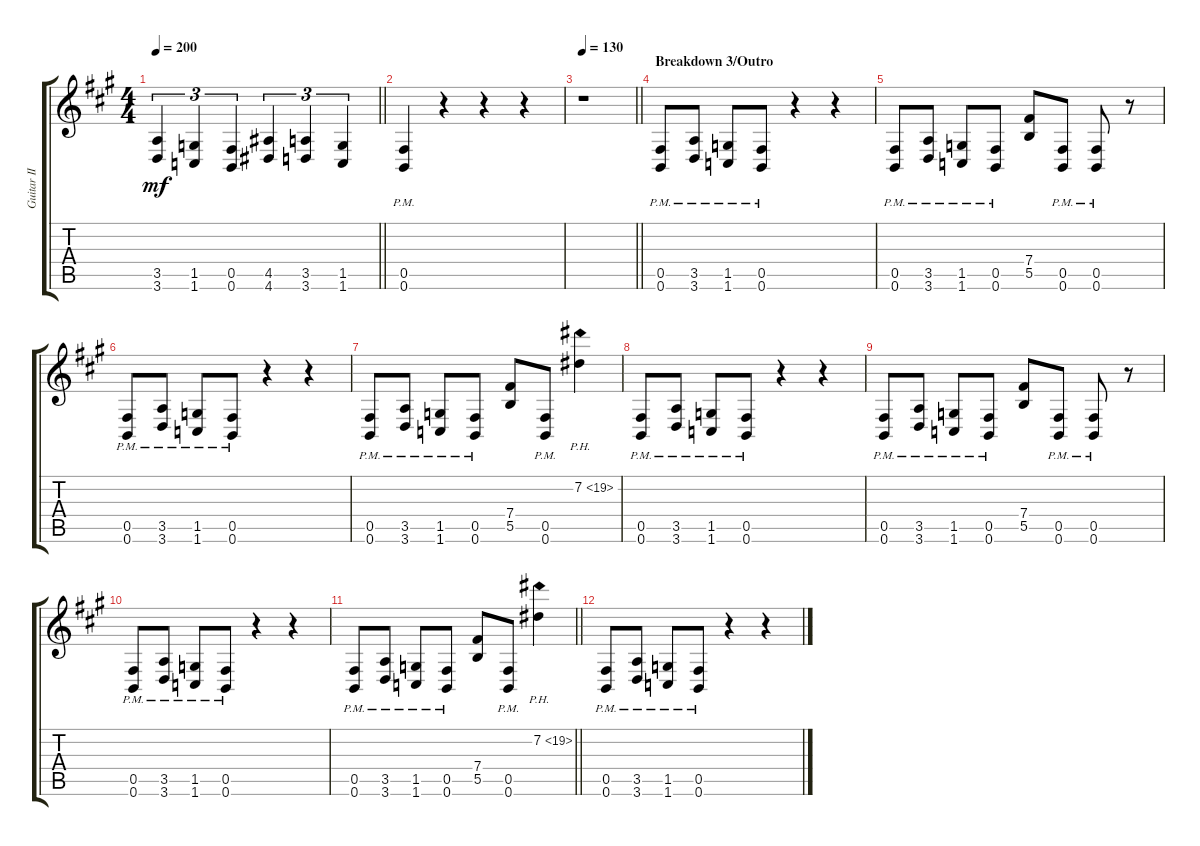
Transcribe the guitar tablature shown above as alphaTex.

\track ("Guitar II" "Guitar II") {instrument distortionguitar}
\staff {score tabs}
\tuning (Db4 Ab3 E3 B2 Gb2 B1) {hide}
\ts (4 4)
\tempo 200
\clef g2
\barLineRight lightlight
\ks a
(3.5 3.6).4{tu (3 2) dy mf} (1.5 1.6).4{tu (3 2)} (0.5 0.6).4{tu (3 2)} (4.5 4.6).4{tu (3 2)} (3.5 3.6).4{tu (3 2)} (1.5 1.6).4{tu (3 2)} |
(0.5{pm} 0.6{pm}).4 r.4 r.4 r.4 |
\tempo 130
\barLineRight lightlight
r.1 |
\section ("" "Breakdown 3/Outro")
(0.5{pm} 0.6{pm}).8 (3.5{pm} 3.6{pm}).8 (1.5{pm} 1.6{pm}).8 (0.5{pm} 0.6{pm}).8 r.4 r.4 |
(0.5{pm} 0.6{pm}).8 (3.5{pm} 3.6{pm}).8 (1.5{pm} 1.6{pm}).8 (0.5{pm} 0.6{pm}).8 (7.4 5.5).8 (0.5{pm} 0.6{pm}).8 (0.5{pm} 0.6{pm}).8 r.8 |
(0.5{pm} 0.6{pm}).8 (3.5{pm} 3.6{pm}).8 (1.5{pm} 1.6{pm}).8 (0.5{pm} 0.6{pm}).8 r.4 r.4 |
(0.5{pm} 0.6{pm}).8 (3.5{pm} 3.6{pm}).8 (1.5{pm} 1.6{pm}).8 (0.5{pm} 0.6{pm}).8 (7.4 5.5).8 (0.5{pm} 0.6{pm}).8 7.2{ph 12}.4 |
(0.5{pm} 0.6{pm}).8 (3.5{pm} 3.6{pm}).8 (1.5{pm} 1.6{pm}).8 (0.5{pm} 0.6{pm}).8 r.4 r.4 |
(0.5{pm} 0.6{pm}).8 (3.5{pm} 3.6{pm}).8 (1.5{pm} 1.6{pm}).8 (0.5{pm} 0.6{pm}).8 (7.4 5.5).8 (0.5{pm} 0.6{pm}).8 (0.5{pm} 0.6{pm}).8 r.8 |
(0.5{pm} 0.6{pm}).8 (3.5{pm} 3.6{pm}).8 (1.5{pm} 1.6{pm}).8 (0.5{pm} 0.6{pm}).8 r.4 r.4 |
\barLineRight lightlight
(0.5{pm} 0.6{pm}).8 (3.5{pm} 3.6{pm}).8 (1.5{pm} 1.6{pm}).8 (0.5{pm} 0.6{pm}).8 (7.4 5.5).8 (0.5{pm} 0.6{pm}).8 7.2{ph 12}.4 |
(0.5{pm} 0.6{pm}).8 (3.5{pm} 3.6{pm}).8 (1.5{pm} 1.6{pm}).8 (0.5{pm} 0.6{pm}).8 r.4 r.4
